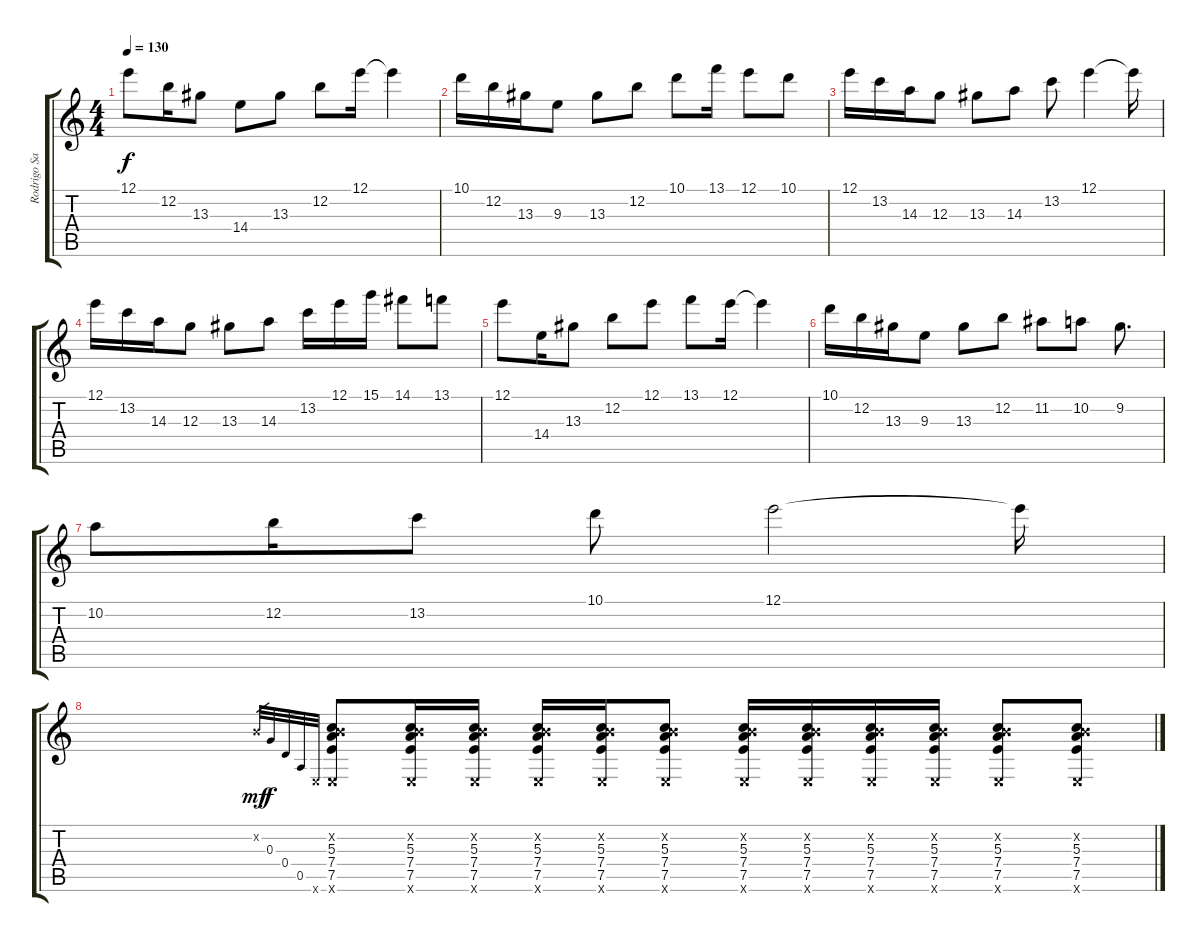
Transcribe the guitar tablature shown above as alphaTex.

\track ("Rodrigo Sanchez" "Rodrigo Sa") {instrument acousticguitarnylon}
\staff {score tabs}
\tuning (E4 B3 G3 D3 A2 E2) {hide}
\ts (4 4)
\tempo 130
\clef g2
\ks c
12.1.8{dy f} 12.2.16 13.3.8 14.4.8 13.3.8 12.2.8 12.1.16 12.1{t}.4 |
10.1.16 12.2.16 13.3.16 9.3.8 13.3.8 12.2.8 10.1.8 13.1.16 12.1.8 10.1.8 |
12.1.16 13.2.16 14.3.16 12.3.8 13.3.8 14.3.8 13.2.8 12.1.4 12.1{t}.16 |
12.1.16 13.2.16 14.3.16 12.3.8 13.3.8 14.3.8 13.2.16 12.1.16 15.1.16 14.1.8 13.1.8 |
12.1.8 14.4.16 13.3.8 12.2.8 12.1.8 13.1.8 12.1.16 12.1{t}.4 |
10.1.16 12.2.16 13.3.16 9.3.8 13.3.8 12.2.8 11.2.8 10.2.8 9.2.8{d} |
10.2.8 12.2.16 13.2.8 10.1.8 12.1.2 12.1{t}.16 |
0.2{x}.32{gr dy mf} 0.3.32{gr dy f} 0.4.32{gr} 0.5.32{gr} 0.6{x}.32{gr} (0.2{x} 5.3 7.4 7.5 0.6{x}).8 (0.2{x} 5.3 7.4 7.5 0.6{x}).16 (0.2{x} 5.3 7.4 7.5 0.6{x}).16 (0.2{x} 5.3 7.4 7.5 0.6{x}).16 (0.2{x} 5.3 7.4 7.5 0.6{x}).16 (0.2{x} 5.3 7.4 7.5 0.6{x}).8 (0.2{x} 5.3 7.4 7.5 0.6{x}).16 (0.2{x} 5.3 7.4 7.5 0.6{x}).16 (0.2{x} 5.3 7.4 7.5 0.6{x}).16 (0.2{x} 5.3 7.4 7.5 0.6{x}).16 (0.2{x} 5.3 7.4 7.5 0.6{x}).8 (0.2{x} 5.3 7.4 7.5 0.6{x}).8
